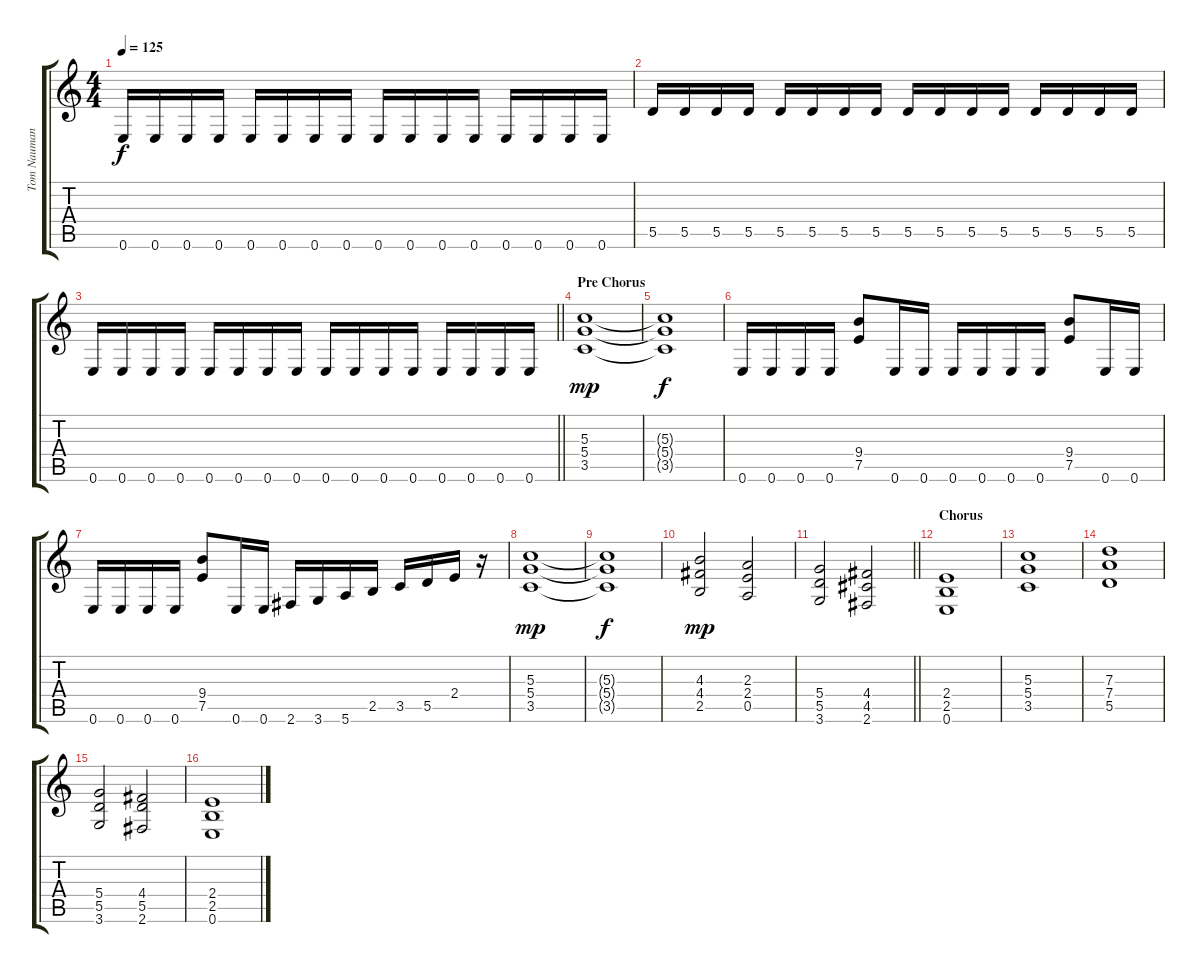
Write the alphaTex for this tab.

\track ("Tom Naumann (2)" "Tom Nauman") {instrument distortionguitar}
\staff {score tabs}
\tuning (E4 B3 G3 D3 A2 E2) {hide}
\ts (4 4)
\tempo 125
\clef g2
\ks c
0.6.16{dy f} 0.6.16 0.6.16 0.6.16 0.6.16 0.6.16 0.6.16 0.6.16 0.6.16 0.6.16 0.6.16 0.6.16 0.6.16 0.6.16 0.6.16 0.6.16 |
5.5.16 5.5.16 5.5.16 5.5.16 5.5.16 5.5.16 5.5.16 5.5.16 5.5.16 5.5.16 5.5.16 5.5.16 5.5.16 5.5.16 5.5.16 5.5.16 |
\barLineRight lightlight
0.6.16 0.6.16 0.6.16 0.6.16 0.6.16 0.6.16 0.6.16 0.6.16 0.6.16 0.6.16 0.6.16 0.6.16 0.6.16 0.6.16 0.6.16 0.6.16 |
\section ("" "Pre Chorus")
(5.3 5.4 3.5).1{dy mp} |
(5.3{t} 5.4{t} 3.5{t}).1{dy f} |
0.6.16 0.6.16 0.6.16 0.6.16 (9.4 7.5).8 0.6.16 0.6.16 0.6.16 0.6.16 0.6.16 0.6.16 (9.4 7.5).8 0.6.16 0.6.16 |
0.6.16 0.6.16 0.6.16 0.6.16 (9.4 7.5).8 0.6.16 0.6.16 2.6.16 3.6.16 5.6.16 2.5.16 3.5.16 5.5.16 2.4.16 r.16 |
(5.3 5.4 3.5).1{dy mp} |
(5.3{t} 5.4{t} 3.5{t}).1{dy f} |
(4.3 4.4 2.5).2{dy mp} (2.3 2.4 0.5).2 |
\barLineRight lightlight
(5.4 5.5 3.6).2 (4.4 4.5 2.6).2 |
\section ("" "Chorus")
(2.4 2.5 0.6).1 |
(5.3 5.4 3.5).1 |
(7.3 7.4 5.5).1 |
(5.4 5.5 3.6).2 (4.4 5.5 2.6).2 |
(2.4 2.5 0.6).1
